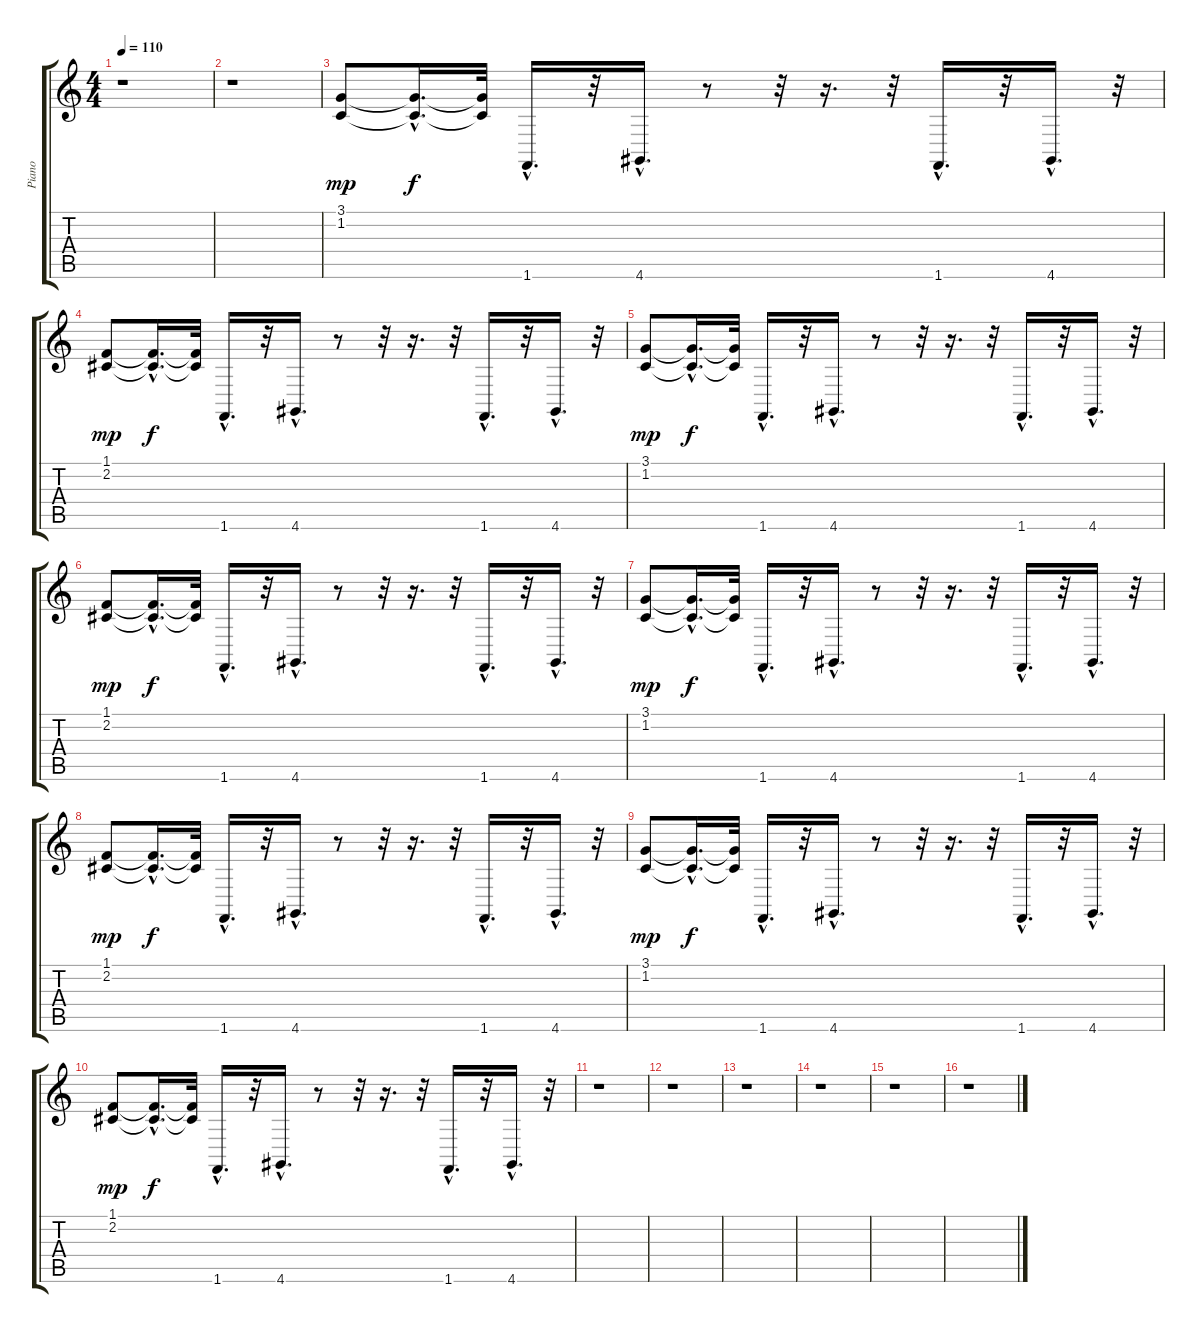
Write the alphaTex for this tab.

\track ("Piano" "Piano") {instrument electricpiano1}
\staff {score tabs}
\tuning (E4 B3 G3 D3 A2 E2) {hide}
\ts (4 4)
\tempo 110
\clef g2
\ks c
r.1{dy mp} |
r.1 |
(3.1 1.2).8 (3.1{hac t} 1.2{hac t}).16{d dy f} (3.1{t} 1.2{t}).32 1.6{hac}.16{d} r.32 4.6{hac}.16{d} r.8 r.32 r.16{d} r.32 1.6{hac}.16{d} r.32 4.6{hac}.16{d} r.32 |
(1.1 2.2).8{dy mp} (1.1{hac t} 2.2{hac t}).16{d dy f} (1.1{t} 2.2{t}).32 1.6{hac}.16{d} r.32 4.6{hac}.16{d} r.8 r.32 r.16{d} r.32 1.6{hac}.16{d} r.32 4.6{hac}.16{d} r.32 |
(3.1 1.2).8{dy mp} (3.1{hac t} 1.2{hac t}).16{d dy f} (3.1{t} 1.2{t}).32 1.6{hac}.16{d} r.32 4.6{hac}.16{d} r.8 r.32 r.16{d} r.32 1.6{hac}.16{d} r.32 4.6{hac}.16{d} r.32 |
(1.1 2.2).8{dy mp} (1.1{hac t} 2.2{hac t}).16{d dy f} (1.1{t} 2.2{t}).32 1.6{hac}.16{d} r.32 4.6{hac}.16{d} r.8 r.32 r.16{d} r.32 1.6{hac}.16{d} r.32 4.6{hac}.16{d} r.32 |
(3.1 1.2).8{dy mp} (3.1{hac t} 1.2{hac t}).16{d dy f} (3.1{t} 1.2{t}).32 1.6{hac}.16{d} r.32 4.6{hac}.16{d} r.8 r.32 r.16{d} r.32 1.6{hac}.16{d} r.32 4.6{hac}.16{d} r.32 |
(1.1 2.2).8{dy mp} (1.1{hac t} 2.2{hac t}).16{d dy f} (1.1{t} 2.2{t}).32 1.6{hac}.16{d} r.32 4.6{hac}.16{d} r.8 r.32 r.16{d} r.32 1.6{hac}.16{d} r.32 4.6{hac}.16{d} r.32 |
(3.1 1.2).8{dy mp} (3.1{hac t} 1.2{hac t}).16{d dy f} (3.1{t} 1.2{t}).32 1.6{hac}.16{d} r.32 4.6{hac}.16{d} r.8 r.32 r.16{d} r.32 1.6{hac}.16{d} r.32 4.6{hac}.16{d} r.32 |
(1.1 2.2).8{dy mp} (1.1{hac t} 2.2{hac t}).16{d dy f} (1.1{t} 2.2{t}).32 1.6{hac}.16{d} r.32 4.6{hac}.16{d} r.8 r.32 r.16{d} r.32 1.6{hac}.16{d} r.32 4.6{hac}.16{d} r.32 |
r.1 |
r.1 |
r.1 |
r.1 |
r.1 |
r.1
